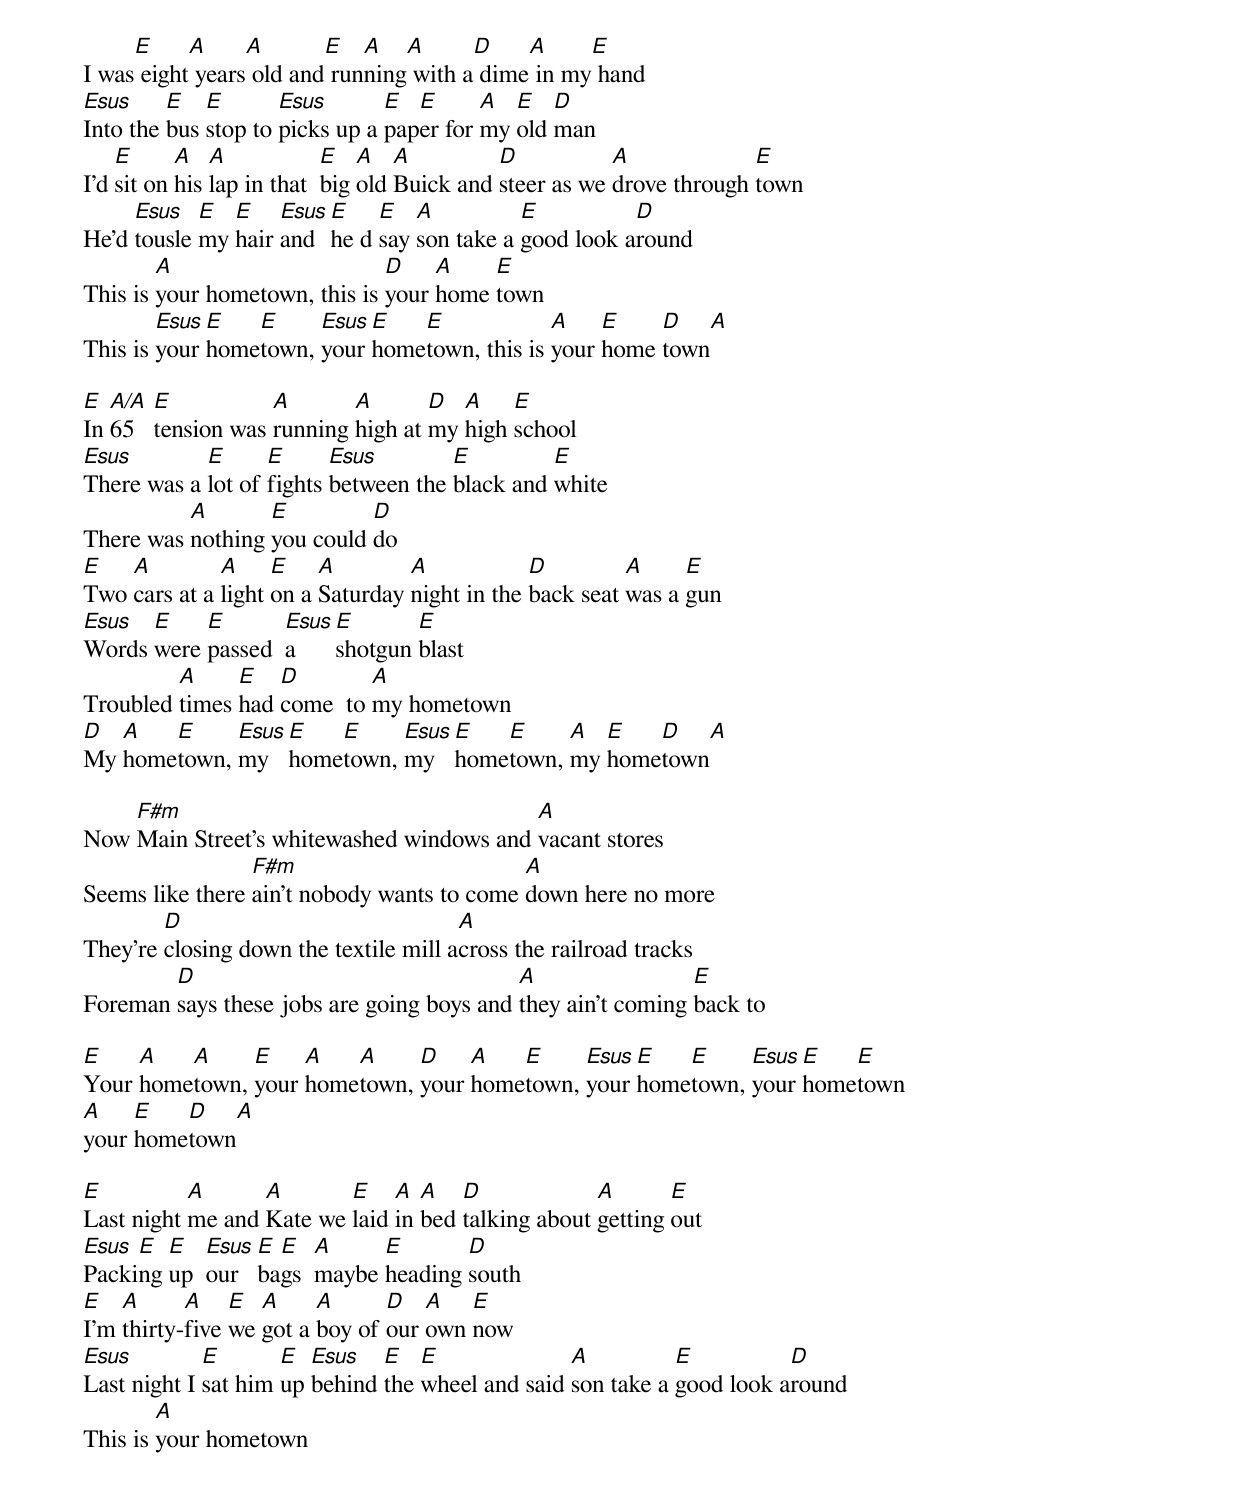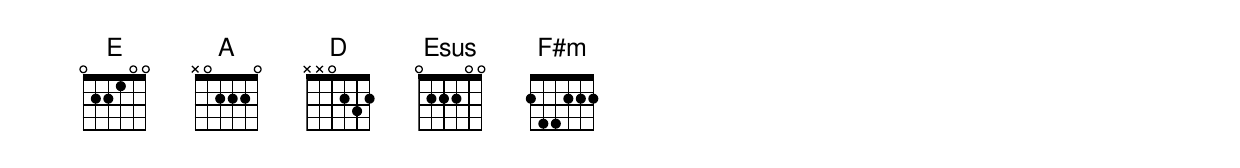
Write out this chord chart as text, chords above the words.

     E     A     A       E   A   A      D    A     E
I was eight years old and running with a dime in my hand
Esus     E   E       Esus       E  E      A  E   D
Into the bus stop to picks up a paper for my old man
    E      A   A            E   A   A         D           A             E
I'd sit on his lap in that  big old Buick and steer as we drove through town
     Esus   E  E    Esus E    E   A          E          D
He'd tousle my hair and  he d say son take a good look around
        A                      D    A    E
This is your hometown, this is your home town
        Esus E   E     Esus E   E             A    E    D   A
This is your hometown, your hometown, this is your home town

E  A/A  E           A       A       D  A    E
In 65   tension was running high at my high school
Esus        E      E      Esus        E         E
There was a lot of fights between the black and white
          A       E         D
There was nothing you could do
E   A         A     E    A        A            D         A     E
Two cars at a light on a Saturday night in the back seat was a gun
Esus  E    E       Esus E       E
Words were passed  a    shotgun blast
         A     E   D        A
Troubled times had come  to my hometown
D  A   E     Esus E   E     Esus E   E     A  E   D   A
My hometown, my   hometown, my   hometown, my hometown

    F#m                                   A
Now Main Street's whitewashed windows and vacant stores
                 F#m                        A
Seems like there ain't nobody wants to come down here no more
        D                              A
They're closing down the textile mill across the railroad tracks
        D                                  A                 E
Foreman says these jobs are going boys and they ain't coming back to

E    A   A     E    A   A     D    A   E     Esus E   E     Esus E   E
Your hometown, your hometown, your hometown, your hometown, your hometown
A    E   D    A
your hometown

E          A      A       E    A  A   D             A       E
Last night me and Kate we laid in bed talking about getting out
Esus E  E   Esus  E E   A     E       D
Packing up  our   bags  maybe heading south
E   A      A    E  A     A      D   A   E
I'm thirty-five we got a boy of our own now
Esus         E       E  Esus   E   E              A          E          D
Last night I sat him up behind the wheel and said son take a good look around
        A
This is your hometown
